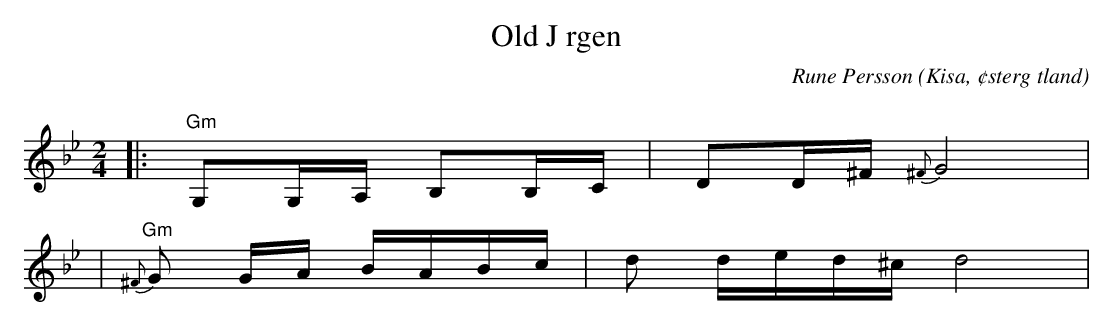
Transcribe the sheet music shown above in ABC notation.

X:1
T:Old J rgen
C:Rune Persson
O:Kisa, ¢sterg tland
Q:60
M:2/4
L:1/8
K:Gm
|:"Gm"G,G,/A,/ B,B,/C/|DD/^F/ {^F}G4|
|"Gm"{^F}G G/A/ B/A/B/c/|d d/2e/2d/2^c/2 d4|
